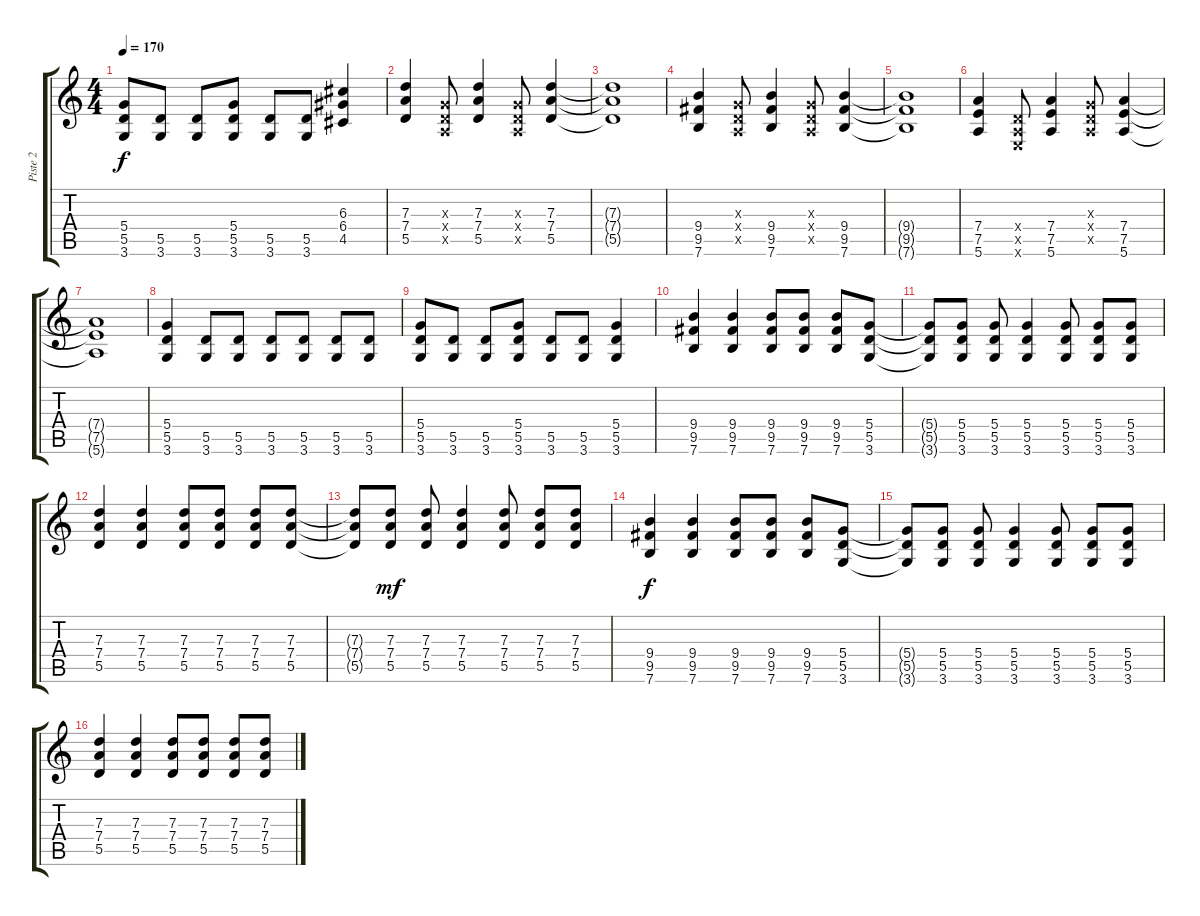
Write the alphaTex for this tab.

\track ("Piste 2" "Piste 2") {instrument distortionguitar}
\staff {score tabs}
\tuning (E4 B3 G3 D3 A2 E2) {hide}
\ts (4 4)
\tempo 170
\clef g2
\ks c
(5.4 5.5 3.6).8{dy f} (5.5 3.6).8 (5.5 3.6).8 (5.4 5.5 3.6).8 (5.5 3.6).8 (5.5 3.6).8 (6.3 6.4 4.5).4 |
(7.3 7.4 5.5).4 (0.3{x} 0.4{x} 0.5{x}).8 (7.3 7.4 5.5).4 (0.3{x} 0.4{x} 0.5{x}).8 (7.3 7.4 5.5).4 |
(7.3{t} 7.4{t} 5.5{t}).1 |
(9.4 9.5 7.6).4 (0.3{x} 0.4{x} 0.5{x}).8 (9.4 9.5 7.6).4 (0.3{x} 0.4{x} 0.5{x}).8 (9.4 9.5 7.6).4 |
(9.4{t} 9.5{t} 7.6{t}).1 |
(7.4 7.5 5.6).4 (0.4{x} 0.5{x} 0.6{x}).8 (7.4 7.5 5.6).4 (0.3{x} 0.4{x} 0.5{x}).8 (7.4 7.5 5.6).4 |
(7.4{t} 7.5{t} 5.6{t}).1 |
(5.4 5.5 3.6).4 (5.5 3.6).8 (5.5 3.6).8 (5.5 3.6).8 (5.5 3.6).8 (5.5 3.6).8 (5.5 3.6).8 |
(5.4 5.5 3.6).8 (5.5 3.6).8 (5.5 3.6).8 (5.4 5.5 3.6).8 (5.5 3.6).8 (5.5 3.6).8 (5.4 5.5 3.6).4 |
(9.4 9.5 7.6).4 (9.4 9.5 7.6).4 (9.4 9.5 7.6).8 (9.4 9.5 7.6).8 (9.4 9.5 7.6).8 (5.4 5.5 3.6).8 |
(5.4{t} 5.5{t} 3.6{t}).8 (5.4 5.5 3.6).8 (5.4 5.5 3.6).8 (5.4 5.5 3.6).4 (5.4 5.5 3.6).8 (5.4 5.5 3.6).8 (5.4 5.5 3.6).8 |
(7.3 7.4 5.5).4 (7.3 7.4 5.5).4 (7.3 7.4 5.5).8 (7.3 7.4 5.5).8 (7.3 7.4 5.5).8 (7.3 7.4 5.5).8 |
(7.3{t} 7.4{t} 5.5{t}).8 (7.3 7.4 5.5).8{dy mf} (7.3 7.4 5.5).8 (7.3 7.4 5.5).4 (7.3 7.4 5.5).8 (7.3 7.4 5.5).8 (7.3 7.4 5.5).8 |
(9.4 9.5 7.6).4{dy f} (9.4 9.5 7.6).4 (9.4 9.5 7.6).8 (9.4 9.5 7.6).8 (9.4 9.5 7.6).8 (5.4 5.5 3.6).8 |
(5.4{t} 5.5{t} 3.6{t}).8 (5.4 5.5 3.6).8 (5.4 5.5 3.6).8 (5.4 5.5 3.6).4 (5.4 5.5 3.6).8 (5.4 5.5 3.6).8 (5.4 5.5 3.6).8 |
(7.3 7.4 5.5).4 (7.3 7.4 5.5).4 (7.3 7.4 5.5).8 (7.3 7.4 5.5).8 (7.3 7.4 5.5).8 (7.3 7.4 5.5).8
